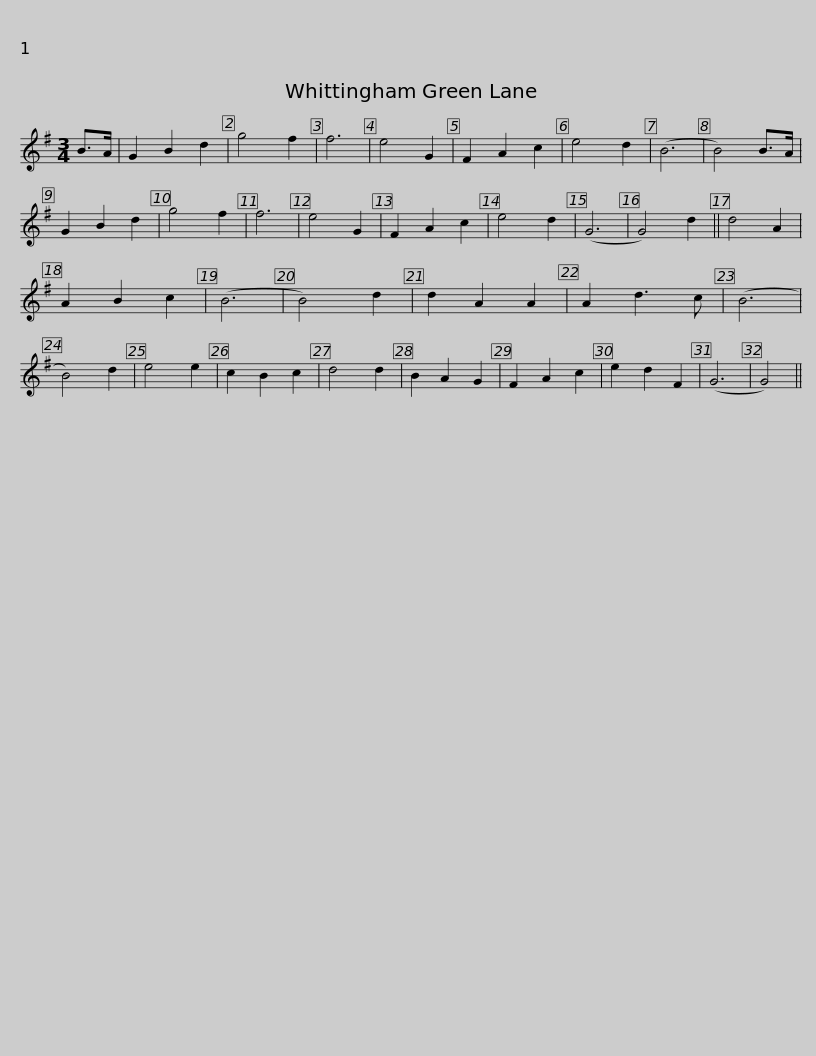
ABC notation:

X:1
L:1/8
M:3/4
I:linebreak $
K:G
V:1 treble
V:1
 B>A | G2 B2 d2 | g4 f2 | f6 | e4 G2 | %5
 F2 A2 c2 | e4 d2 | (B6 | B4) B>A | G2 B2 d2 | %10
 g4 f2 | f6 | e4 G2 | F2 A2 c2 | e4 d2 |$ %15
 (G6 | G4) d2 || d4 A2 | A2 B2 c2 | (B6 | %20
 B4) d2 | d2 A2 A2 | A2 d3 c | (B6 | B4) d2 | %25
 e4 e2 | c2 B2 c2 | d4 d2 | B2 A2 G2 | F2 A2 c2 |$ %30
 e2 d2 F2 | (G6 | G4) || %33
